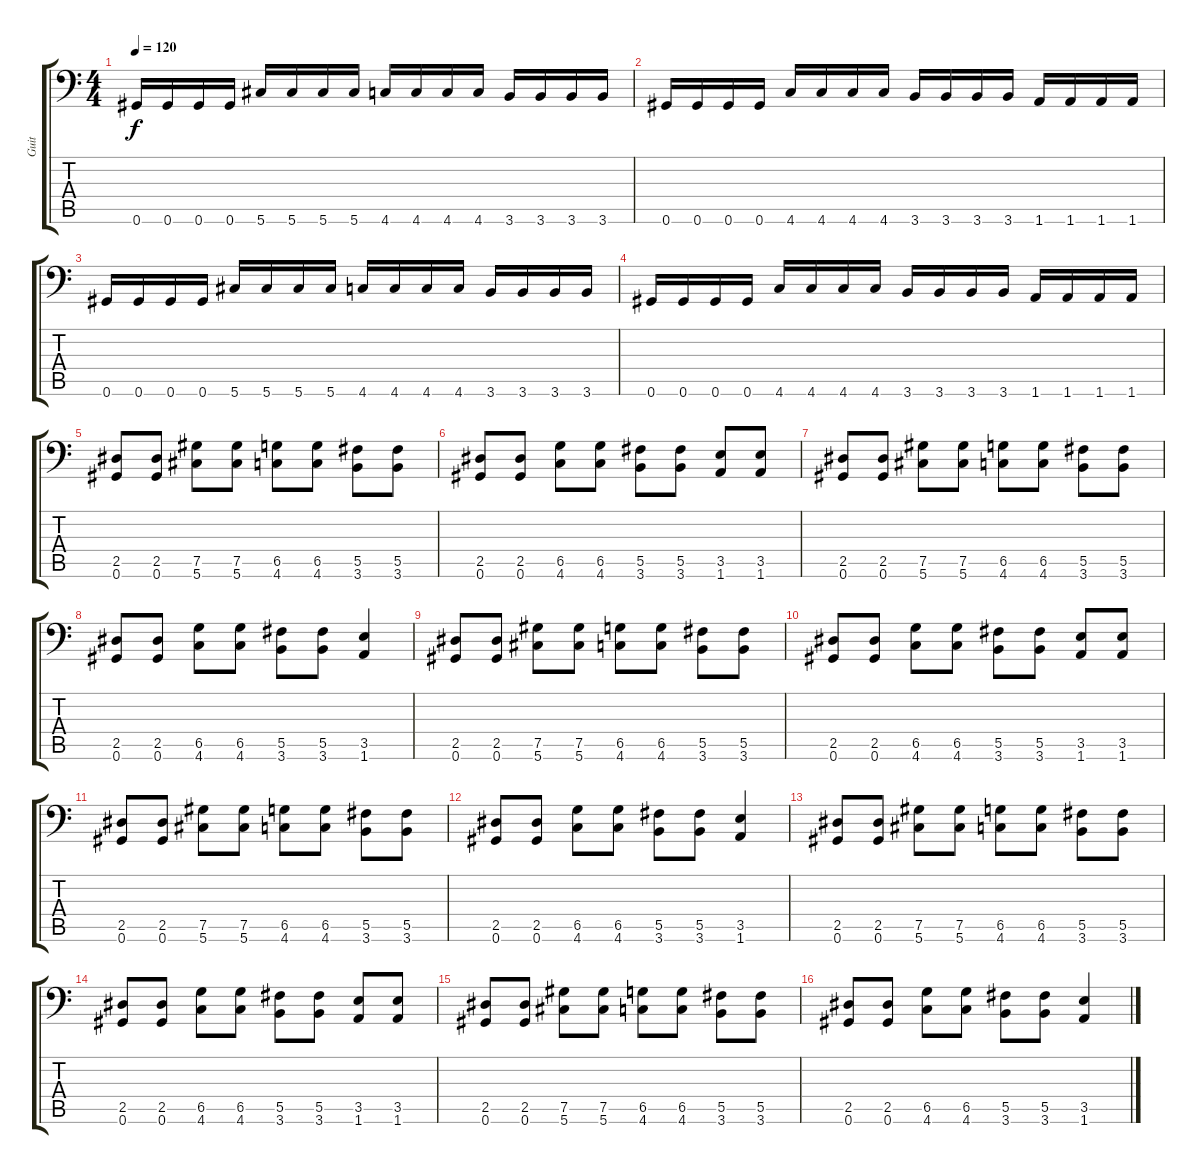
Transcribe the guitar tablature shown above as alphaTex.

\track ("Guit" "Guit") {instrument distortionguitar}
\staff {score tabs}
\tuning (Ab3 Eb3 B2 Gb2 Db2 Ab1) {hide}
\ts (4 4)
\tempo 120
\clef f4
\ks c
0.6.16{dy f} 0.6.16 0.6.16 0.6.16 5.6.16 5.6.16 5.6.16 5.6.16 4.6.16 4.6.16 4.6.16 4.6.16 3.6.16 3.6.16 3.6.16 3.6.16 |
0.6.16 0.6.16 0.6.16 0.6.16 4.6.16 4.6.16 4.6.16 4.6.16 3.6.16 3.6.16 3.6.16 3.6.16 1.6.16 1.6.16 1.6.16 1.6.16 |
0.6.16 0.6.16 0.6.16 0.6.16 5.6.16 5.6.16 5.6.16 5.6.16 4.6.16 4.6.16 4.6.16 4.6.16 3.6.16 3.6.16 3.6.16 3.6.16 |
0.6.16 0.6.16 0.6.16 0.6.16 4.6.16 4.6.16 4.6.16 4.6.16 3.6.16 3.6.16 3.6.16 3.6.16 1.6.16 1.6.16 1.6.16 1.6.16 |
(2.5 0.6).8 (2.5 0.6).8 (7.5 5.6).8 (7.5 5.6).8 (6.5 4.6).8 (6.5 4.6).8 (5.5 3.6).8 (5.5 3.6).8 |
(2.5 0.6).8 (2.5 0.6).8 (6.5 4.6).8 (6.5 4.6).8 (5.5 3.6).8 (5.5 3.6).8 (3.5 1.6).8 (3.5 1.6).8 |
(2.5 0.6).8 (2.5 0.6).8 (7.5 5.6).8 (7.5 5.6).8 (6.5 4.6).8 (6.5 4.6).8 (5.5 3.6).8 (5.5 3.6).8 |
(2.5 0.6).8 (2.5 0.6).8 (6.5 4.6).8 (6.5 4.6).8 (5.5 3.6).8 (5.5 3.6).8 (3.5 1.6).4 |
(2.5 0.6).8 (2.5 0.6).8 (7.5 5.6).8 (7.5 5.6).8 (6.5 4.6).8 (6.5 4.6).8 (5.5 3.6).8 (5.5 3.6).8 |
(2.5 0.6).8 (2.5 0.6).8 (6.5 4.6).8 (6.5 4.6).8 (5.5 3.6).8 (5.5 3.6).8 (3.5 1.6).8 (3.5 1.6).8 |
(2.5 0.6).8 (2.5 0.6).8 (7.5 5.6).8 (7.5 5.6).8 (6.5 4.6).8 (6.5 4.6).8 (5.5 3.6).8 (5.5 3.6).8 |
(2.5 0.6).8 (2.5 0.6).8 (6.5 4.6).8 (6.5 4.6).8 (5.5 3.6).8 (5.5 3.6).8 (3.5 1.6).4 |
(2.5 0.6).8 (2.5 0.6).8 (7.5 5.6).8 (7.5 5.6).8 (6.5 4.6).8 (6.5 4.6).8 (5.5 3.6).8 (5.5 3.6).8 |
(2.5 0.6).8 (2.5 0.6).8 (6.5 4.6).8 (6.5 4.6).8 (5.5 3.6).8 (5.5 3.6).8 (3.5 1.6).8 (3.5 1.6).8 |
(2.5 0.6).8 (2.5 0.6).8 (7.5 5.6).8 (7.5 5.6).8 (6.5 4.6).8 (6.5 4.6).8 (5.5 3.6).8 (5.5 3.6).8 |
(2.5 0.6).8 (2.5 0.6).8 (6.5 4.6).8 (6.5 4.6).8 (5.5 3.6).8 (5.5 3.6).8 (3.5 1.6).4
